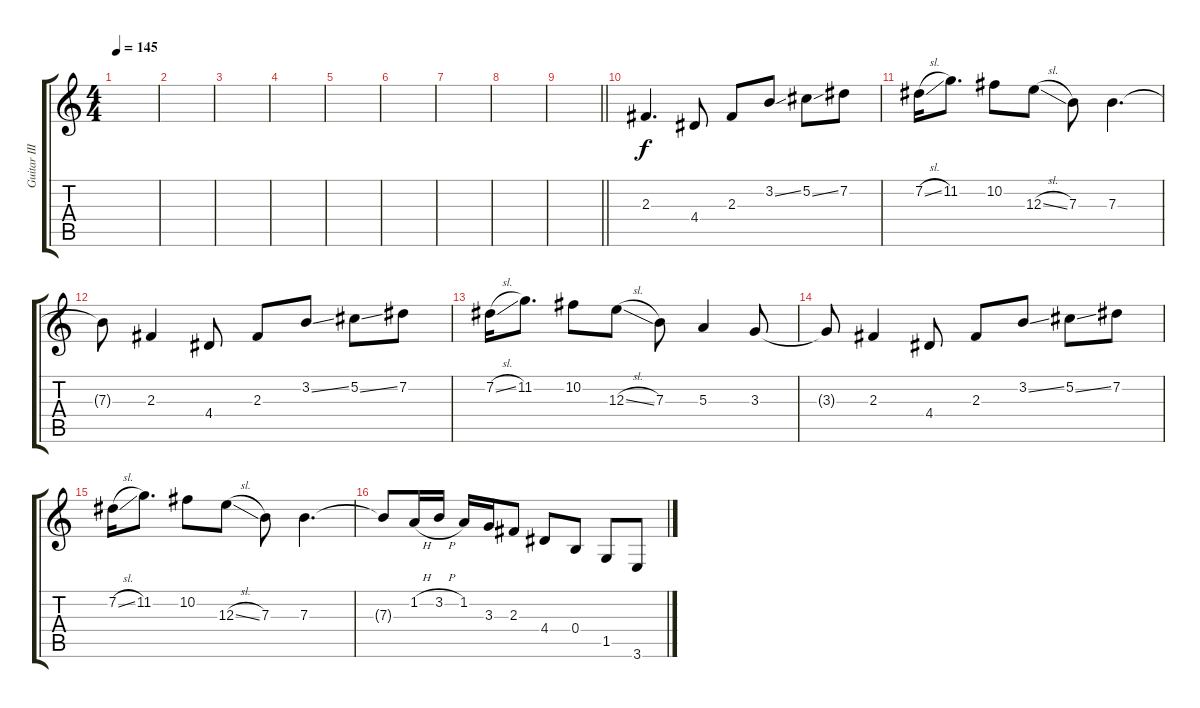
\track ("Guitar III" "Guitar III") {instrument distortionguitar}
\staff {score tabs}
\tuning (Db4 Ab3 E3 B2 Gb2 Db2) {hide}
\ts (4 4)
\tempo 145
\clef g2
\ks c
|
|
|
|
|
|
|
|
\barLineRight lightlight
|
2.3.4{d volume 16} 4.4.8 2.3.8 3.2{ss}.8 5.2{ss}.8 7.2.8 |
7.2{sl}.16 11.2.8{d} 10.2.8 12.3{sl}.8 7.3.8 7.3.4{d} |
7.3{t}.8 2.3.4 4.4.8 2.3.8 3.2{ss}.8 5.2{ss}.8 7.2.8 |
7.2{sl}.16 11.2.8{d} 10.2.8 12.3{sl}.8 7.3.8 5.3.4 3.3.8 |
3.3{t}.8 2.3.4 4.4.8 2.3.8 3.2{ss}.8 5.2{ss}.8 7.2.8 |
7.2{sl}.16 11.2.8{d} 10.2.8 12.3{sl}.8 7.3.8 7.3.4{d} |
7.3{t}.8 1.2{h}.16 3.2{h}.16 1.2.16 3.3.16 2.3.8 4.4.8 0.4.8 1.5.8 3.6.8
